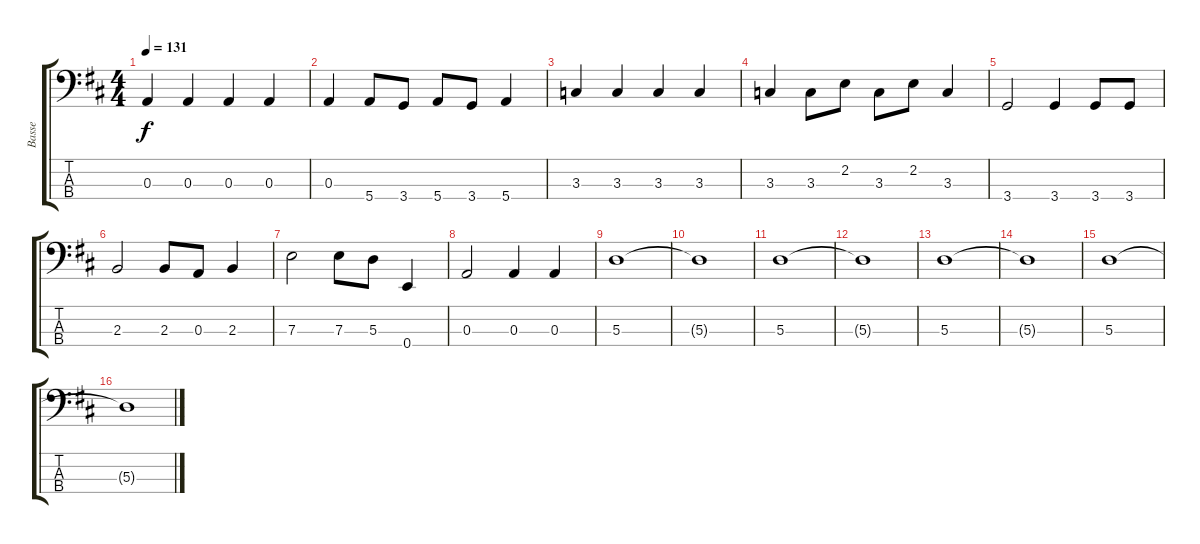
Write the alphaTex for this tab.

\track ("Basse" "Basse") {instrument electricbasspick}
\staff {score tabs}
\tuning (G2 D2 A1 E1) {hide}
\ts (4 4)
\tempo 131
\clef f4
\ks d
0.3.4{dy f} 0.3.4 0.3.4 0.3.4 |
0.3.4 5.4.8 3.4.8 5.4.8 3.4.8 5.4.4 |
3.3.4 3.3.4 3.3.4 3.3.4 |
3.3.4 3.3.8 2.2.8 3.3.8 2.2.8 3.3.4 |
3.4.2 3.4.4 3.4.8 3.4.8 |
2.3.2 2.3.8 0.3.8 2.3.4 |
7.3.2 7.3.8 5.3.8 0.4.4 |
0.3.2 0.3.4 0.3.4 |
5.3.1 |
5.3{t}.1 |
5.3.1 |
5.3{t}.1 |
5.3.1 |
5.3{t}.1 |
5.3.1 |
5.3{t}.1
